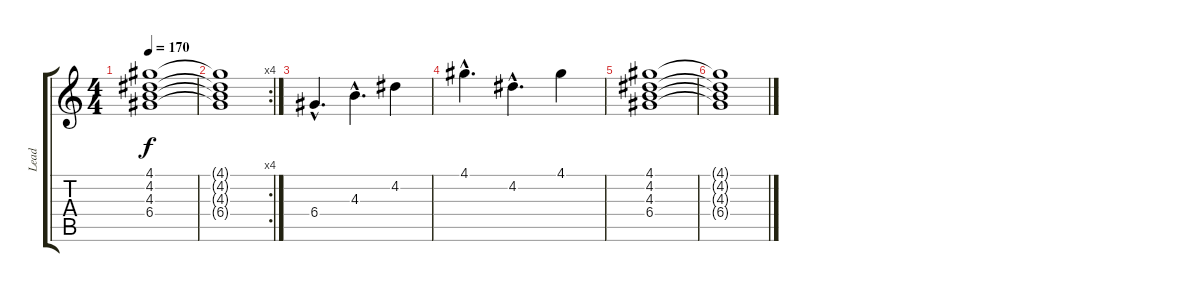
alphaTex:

\track ("Lead" "Lead") {instrument distortionguitar}
\staff {score tabs}
\tuning (E4 B3 G3 D3 A2 D2) {hide}
\ts (4 4)
\tempo 170
\clef g2
\ks c
(4.1 4.2 4.3 6.4).1{dy f} |
\rc 4
(4.1{t} 4.2{t} 4.3{t} 6.4{t}).1 |
6.4{hac}.4{d instrument acousticguitarsteel} 4.3{hac}.4{d} 4.2.4 |
4.1{hac}.4{d} 4.2{hac}.4{d} 4.1.4 |
(4.1 4.2 4.3 6.4).1 |
(4.1{t} 4.2{t} 4.3{t} 6.4{t}).1
